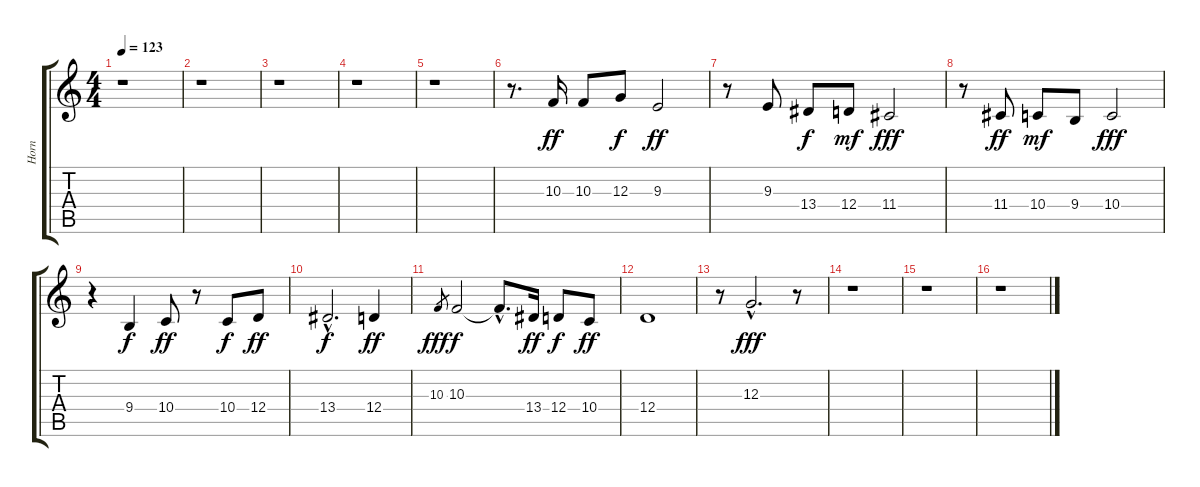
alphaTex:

\track ("Horn" "Horn") {instrument frenchhorn}
\staff {score tabs}
\tuning (E4 B3 G3 D3 A2 E2) {hide}
\ts (4 4)
\tempo 123
\clef g2
\ks c
r.1{dy ff} |
r.1 |
r.1 |
r.1 |
r.1 |
r.8{d} 10.3.16 10.3.8 12.3.8{dy f} 9.3.2{dy ff} |
r.8 9.3.8 13.4.8{dy f} 12.4.8{dy mf} 11.4.2{dy fff} |
r.8 11.4.8{dy ff} 10.4.8{dy mf} 9.4.8 10.4.2{dy fff} |
r.4 9.4.4{dy f} 10.4.8{dy ff} r.8 10.4.8{dy f} 12.4.8{dy ff} |
13.4{hac}.2{d dy f} 12.4.4{dy ff} |
10.3.8{gr dy fff} 10.3.2{dy f} 10.3{hac t}.8{d} 13.4.16{dy ff} 12.4.8{dy f} 10.4.8{dy ff} |
12.4.1 |
r.8 12.3{hac}.2{d dy fff} r.8 |
r.1 |
r.1 |
r.1
